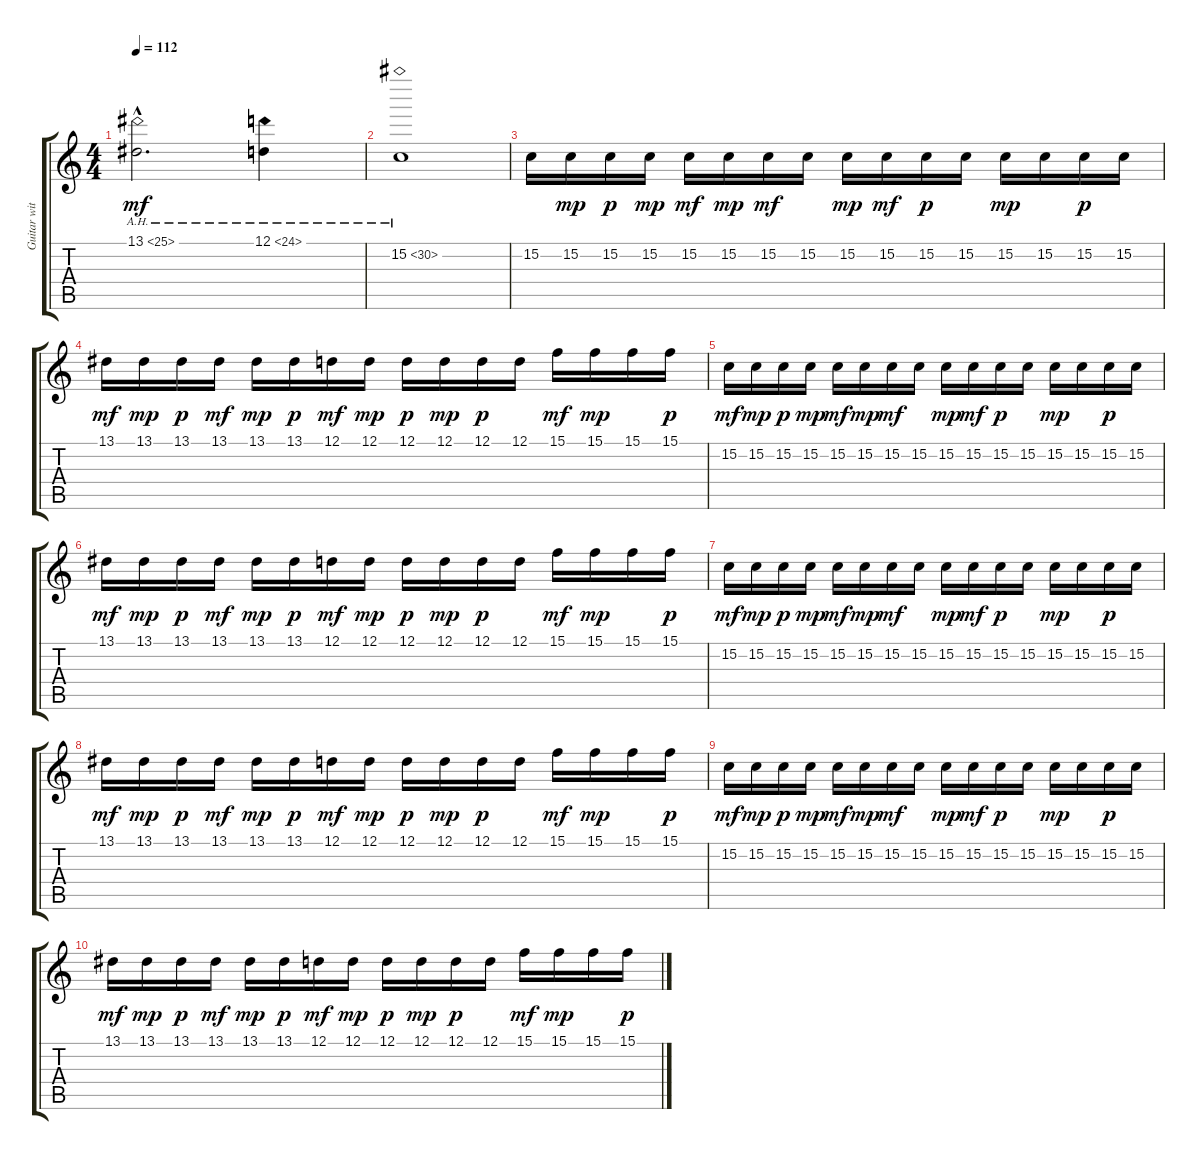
\track ("Guitar with Delay" "Guitar wit") {instrument fx1rain}
\staff {score tabs}
\tuning (D4 A3 F3 C3 G2 C2) {hide}
\ts (4 4)
\tempo 112
\clef g2
\ks c
13.1{ah 12 hac}.2{d dy mf instrument fx7echoes} 12.1{ah 12}.4 |
15.2{ah 15}.1 |
15.2.16{instrument fx1rain} 15.2.16{dy mp} 15.2.16{dy p} 15.2.16{dy mp} 15.2.16{dy mf} 15.2.16{dy mp} 15.2.16{dy mf} 15.2.16 15.2.16{dy mp} 15.2.16{dy mf} 15.2.16{dy p} 15.2.16 15.2.16{dy mp} 15.2.16 15.2.16{dy p} 15.2.16 |
13.1.16{dy mf} 13.1.16{dy mp} 13.1.16{dy p} 13.1.16{dy mf} 13.1.16{dy mp} 13.1.16{dy p} 12.1.16{dy mf} 12.1.16{dy mp} 12.1.16{dy p} 12.1.16{dy mp} 12.1.16{dy p} 12.1.16 15.1.16{dy mf} 15.1.16{dy mp} 15.1.16 15.1.16{dy p} |
15.2.16{dy mf} 15.2.16{dy mp} 15.2.16{dy p} 15.2.16{dy mp} 15.2.16{dy mf} 15.2.16{dy mp} 15.2.16{dy mf} 15.2.16 15.2.16{dy mp} 15.2.16{dy mf} 15.2.16{dy p} 15.2.16 15.2.16{dy mp} 15.2.16 15.2.16{dy p} 15.2.16 |
13.1.16{dy mf} 13.1.16{dy mp} 13.1.16{dy p} 13.1.16{dy mf} 13.1.16{dy mp} 13.1.16{dy p} 12.1.16{dy mf} 12.1.16{dy mp} 12.1.16{dy p} 12.1.16{dy mp} 12.1.16{dy p} 12.1.16 15.1.16{dy mf} 15.1.16{dy mp} 15.1.16 15.1.16{dy p} |
15.2.16{dy mf} 15.2.16{dy mp} 15.2.16{dy p} 15.2.16{dy mp} 15.2.16{dy mf} 15.2.16{dy mp} 15.2.16{dy mf} 15.2.16 15.2.16{dy mp} 15.2.16{dy mf} 15.2.16{dy p} 15.2.16 15.2.16{dy mp} 15.2.16 15.2.16{dy p} 15.2.16 |
13.1.16{dy mf} 13.1.16{dy mp} 13.1.16{dy p} 13.1.16{dy mf} 13.1.16{dy mp} 13.1.16{dy p} 12.1.16{dy mf} 12.1.16{dy mp} 12.1.16{dy p} 12.1.16{dy mp} 12.1.16{dy p} 12.1.16 15.1.16{dy mf} 15.1.16{dy mp} 15.1.16 15.1.16{dy p} |
15.2.16{dy mf} 15.2.16{dy mp} 15.2.16{dy p} 15.2.16{dy mp} 15.2.16{dy mf} 15.2.16{dy mp} 15.2.16{dy mf} 15.2.16 15.2.16{dy mp} 15.2.16{dy mf} 15.2.16{dy p} 15.2.16 15.2.16{dy mp} 15.2.16 15.2.16{dy p} 15.2.16 |
13.1.16{dy mf} 13.1.16{dy mp} 13.1.16{dy p} 13.1.16{dy mf} 13.1.16{dy mp} 13.1.16{dy p} 12.1.16{dy mf} 12.1.16{dy mp} 12.1.16{dy p} 12.1.16{dy mp} 12.1.16{dy p} 12.1.16 15.1.16{dy mf} 15.1.16{dy mp} 15.1.16 15.1.16{dy p}
